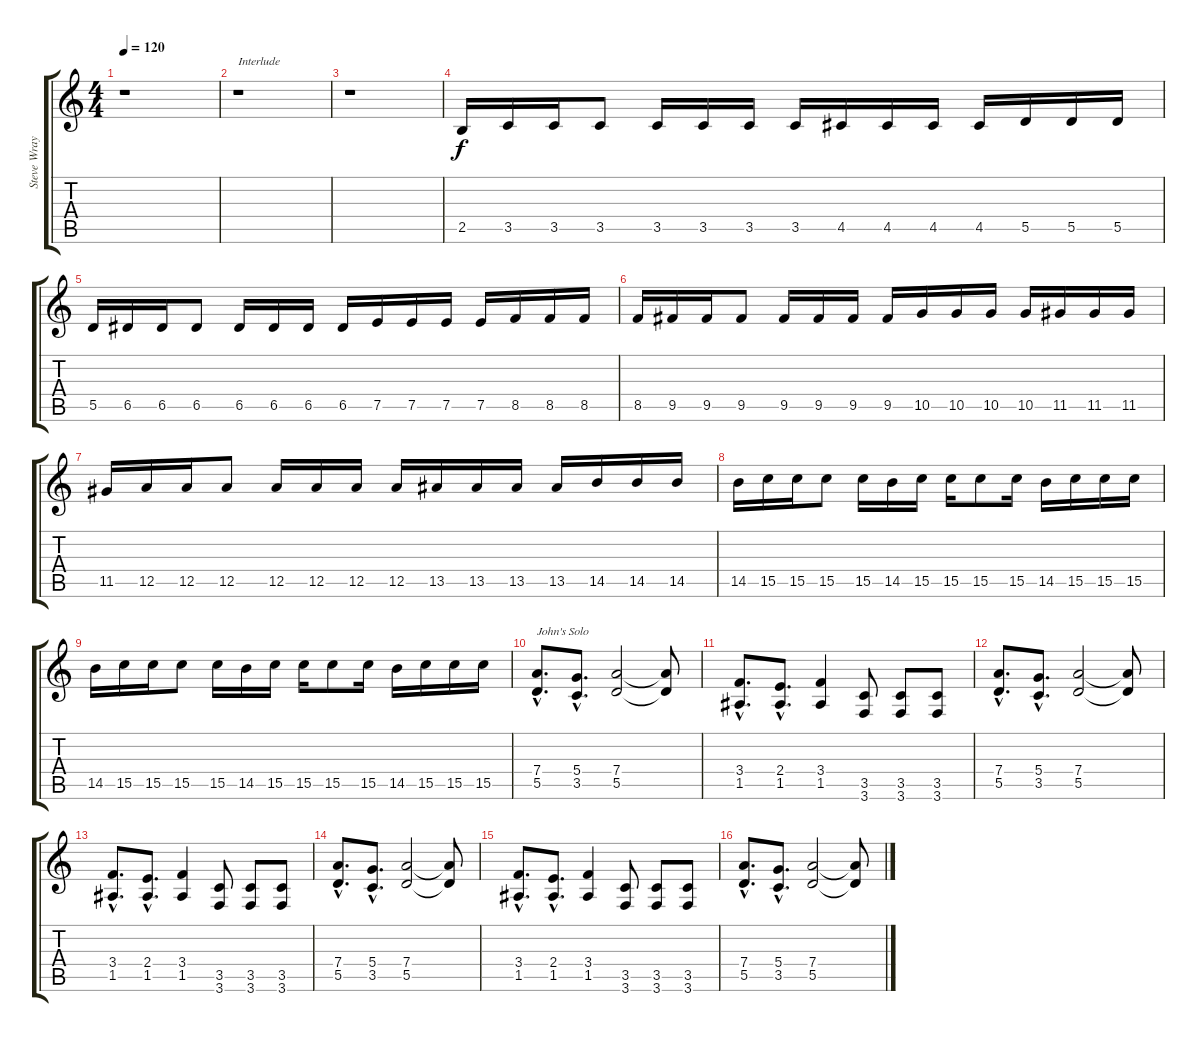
\track ("Steve Wray" "Steve Wray") {instrument distortionguitar}
\staff {score tabs}
\tuning (E4 B3 G3 D3 A2 D2) {hide}
\ts (4 4)
\tempo 120
\clef g2
\ks c
r.1{dy f} |
r.1{txt "Interlude"} |
r.1 |
2.5.16 3.5.16 3.5.16 3.5.8 3.5.16 3.5.16 3.5.16 3.5.16 4.5.16 4.5.16 4.5.16 4.5.16 5.5.16 5.5.16 5.5.16 |
5.5.16 6.5.16 6.5.16 6.5.8 6.5.16 6.5.16 6.5.16 6.5.16 7.5.16 7.5.16 7.5.16 7.5.16 8.5.16 8.5.16 8.5.16 |
8.5.16 9.5.16 9.5.16 9.5.8 9.5.16 9.5.16 9.5.16 9.5.16 10.5.16 10.5.16 10.5.16 10.5.16 11.5.16 11.5.16 11.5.16 |
11.5.16 12.5.16 12.5.16 12.5.8 12.5.16 12.5.16 12.5.16 12.5.16 13.5.16 13.5.16 13.5.16 13.5.16 14.5.16 14.5.16 14.5.16 |
14.5.16 15.5.16 15.5.16 15.5.8 15.5.16 14.5.16 15.5.16 15.5.16 15.5.8 15.5.16 14.5.16 15.5.16 15.5.16 15.5.16 |
14.5.16 15.5.16 15.5.16 15.5.8 15.5.16 14.5.16 15.5.16 15.5.16 15.5.8 15.5.16 14.5.16 15.5.16 15.5.16 15.5.16 |
(7.4{hac} 5.5{hac}).8{d txt "John's Solo"} (5.4{hac} 3.5{hac}).8{d} (7.4 5.5).2 (7.4{t} 5.5{t}).8 |
(3.4{hac} 1.5{hac}).8{d} (2.4{hac} 1.5{hac}).8{d} (3.4 1.5).4 (3.5 3.6).8 (3.5 3.6).8 (3.5 3.6).8 |
(7.4{hac} 5.5{hac}).8{d} (5.4{hac} 3.5{hac}).8{d} (7.4 5.5).2 (7.4{t} 5.5{t}).8 |
(3.4{hac} 1.5{hac}).8{d} (2.4{hac} 1.5{hac}).8{d} (3.4 1.5).4 (3.5 3.6).8 (3.5 3.6).8 (3.5 3.6).8 |
(7.4{hac} 5.5{hac}).8{d} (5.4{hac} 3.5{hac}).8{d} (7.4 5.5).2 (7.4{t} 5.5{t}).8 |
(3.4{hac} 1.5{hac}).8{d} (2.4{hac} 1.5{hac}).8{d} (3.4 1.5).4 (3.5 3.6).8 (3.5 3.6).8 (3.5 3.6).8 |
(7.4{hac} 5.5{hac}).8{d} (5.4{hac} 3.5{hac}).8{d} (7.4 5.5).2 (7.4{t} 5.5{t}).8
